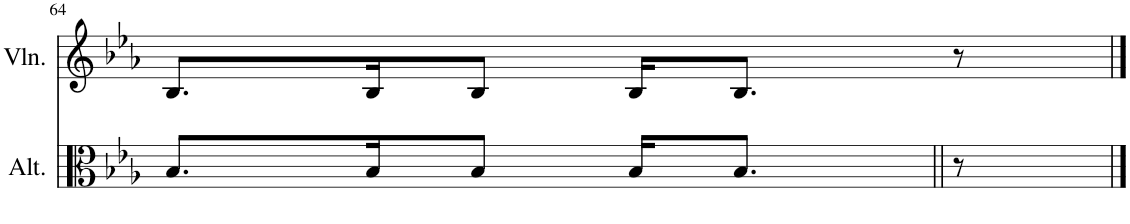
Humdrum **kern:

**kern	**kern
*part2	*part1
*staff2	*staff1
*I"Alto	*I"Violon
*I'Alt.	*I'Vln.
!!LO:PB:g=z
*clefC3	*clefG2
*k[b-e-a-]	*k[b-e-a-]
*M6/8	*M6/8
=64	=64
8.B-/L	8.B-/L
16B-/K	16B-/K
8B-/J	8B-/J
16B-/KL	16B-/KL
8.B-/J	8.B-/J
8r	8r
==	==
*-	*-
